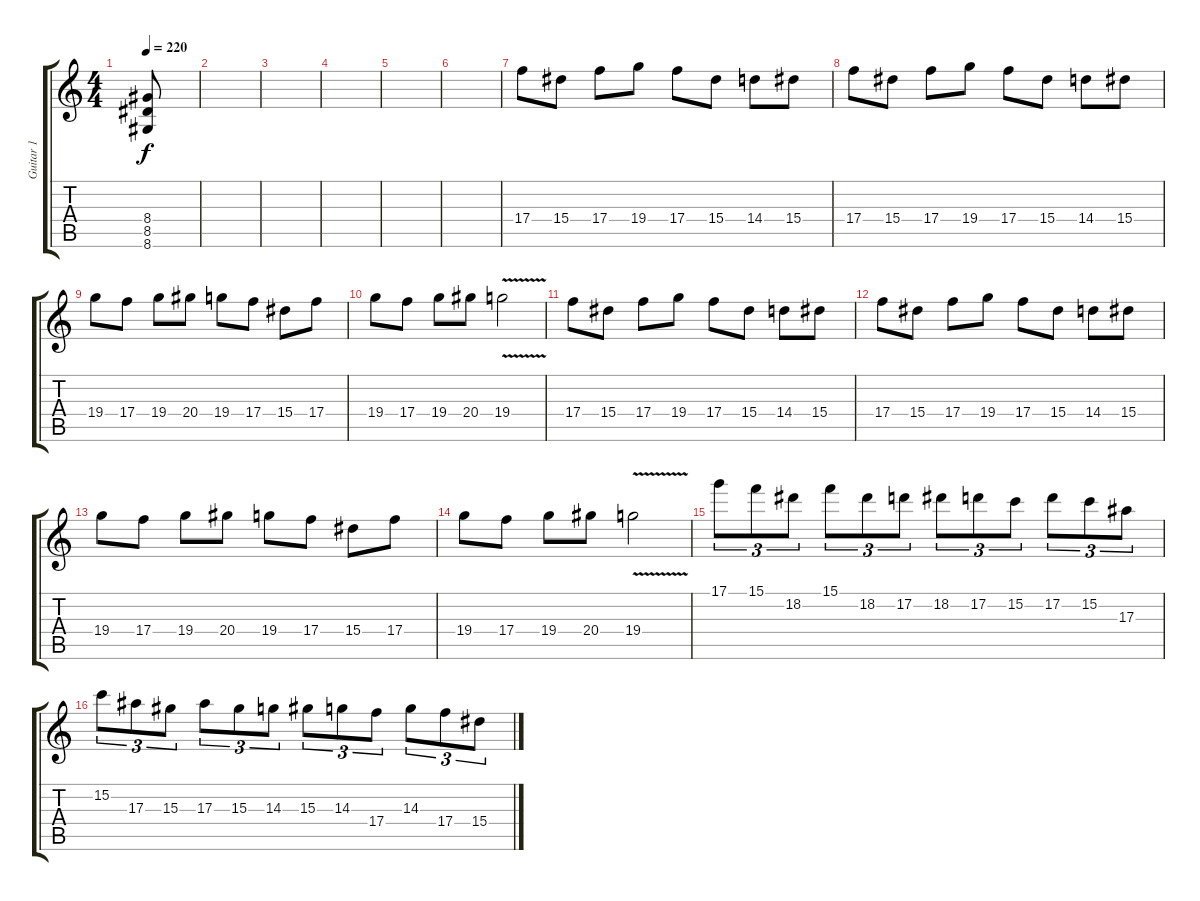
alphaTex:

\track ("Guitar 1" "Guitar 1") {instrument distortionguitar}
\staff {score tabs}
\tuning (D4 A3 F3 C3 G2 C2) {hide}
\ts (4 4)
\tempo 220
\clef g2
\ks c
(8.4 8.5 8.6).8{dy f} |
|
|
|
|
|
17.4.8 15.4.8 17.4.8 19.4.8 17.4.8 15.4.8 14.4.8 15.4.8 |
17.4.8 15.4.8 17.4.8 19.4.8 17.4.8 15.4.8 14.4.8 15.4.8 |
19.4.8 17.4.8 19.4.8 20.4.8 19.4.8 17.4.8 15.4.8 17.4.8 |
19.4.8 17.4.8 19.4.8 20.4.8 19.4{v}.2 |
17.4.8 15.4.8 17.4.8 19.4.8 17.4.8 15.4.8 14.4.8 15.4.8 |
17.4.8 15.4.8 17.4.8 19.4.8 17.4.8 15.4.8 14.4.8 15.4.8 |
19.4.8 17.4.8 19.4.8 20.4.8 19.4.8 17.4.8 15.4.8 17.4.8 |
19.4.8 17.4.8 19.4.8 20.4.8 19.4{v}.2 |
17.1.8{tu (3 2)} 15.1.8{tu (3 2)} 18.2.8{tu (3 2)} 15.1.8{tu (3 2)} 18.2.8{tu (3 2)} 17.2.8{tu (3 2)} 18.2.8{tu (3 2)} 17.2.8{tu (3 2)} 15.2.8{tu (3 2)} 17.2.8{tu (3 2)} 15.2.8{tu (3 2)} 17.3.8{tu (3 2)} |
15.2.8{tu (3 2)} 17.3.8{tu (3 2)} 15.3.8{tu (3 2)} 17.3.8{tu (3 2)} 15.3.8{tu (3 2)} 14.3.8{tu (3 2)} 15.3.8{tu (3 2)} 14.3.8{tu (3 2)} 17.4.8{tu (3 2)} 14.3.8{tu (3 2)} 17.4.8{tu (3 2)} 15.4.8{tu (3 2)}
